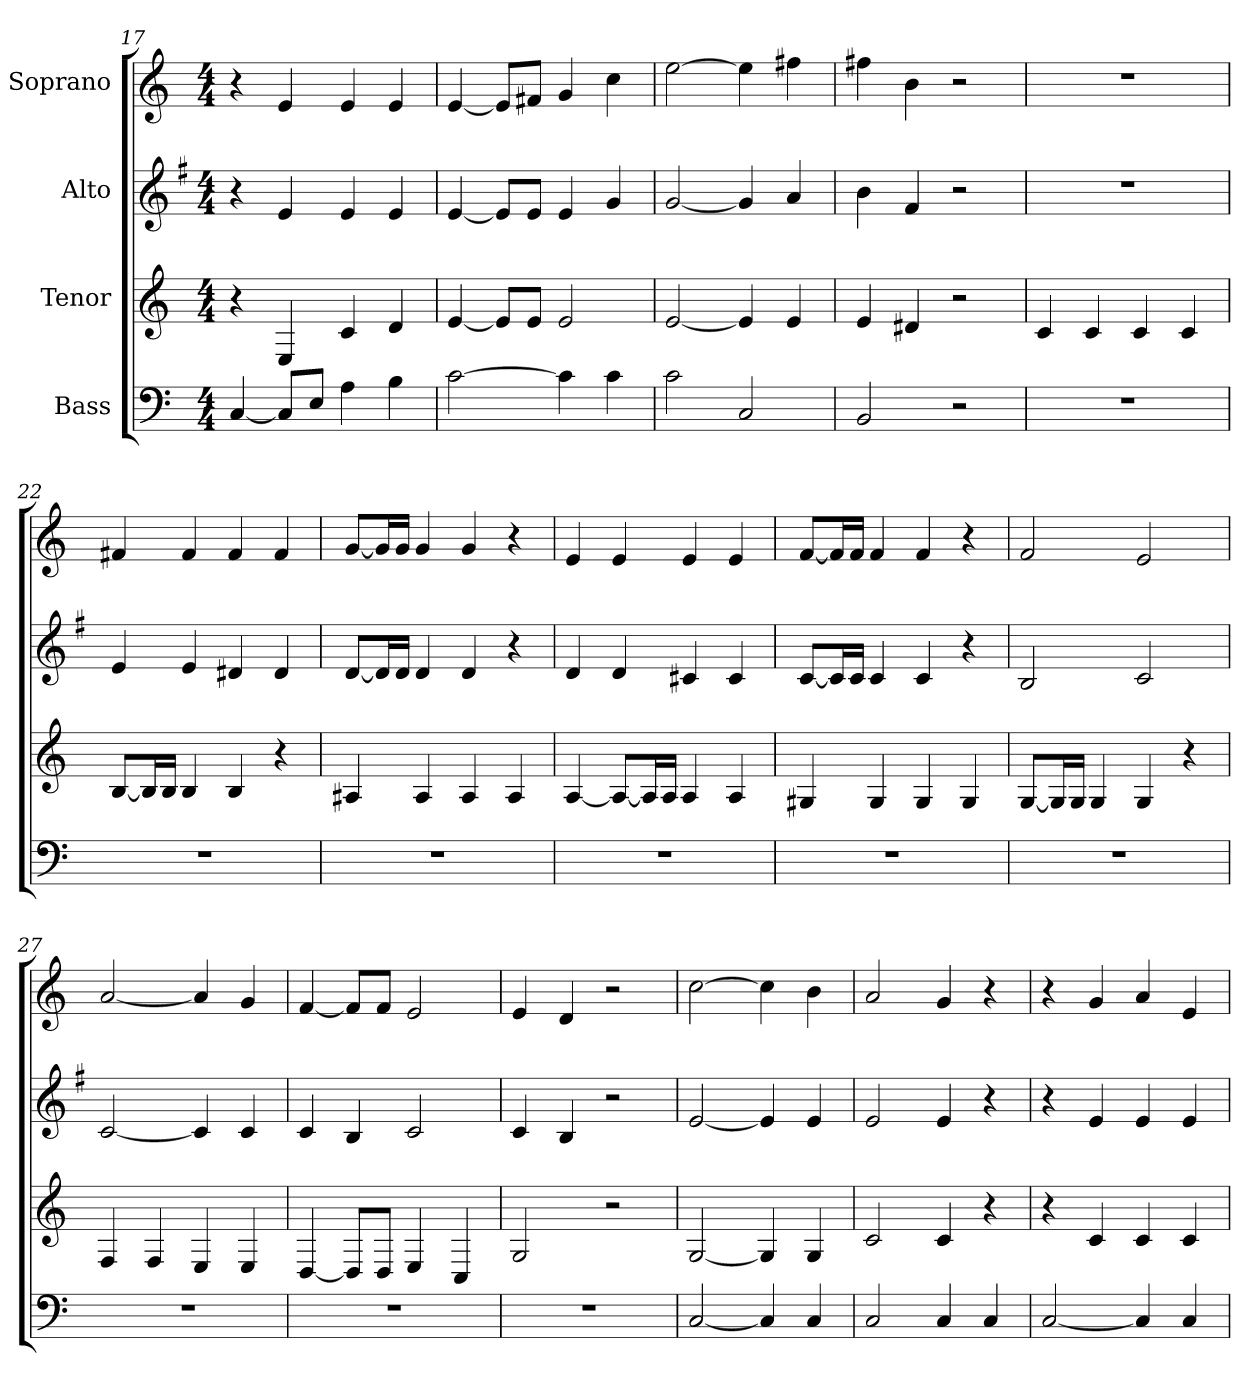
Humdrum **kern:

**kern	**kern	**kern	**kern
*part4	*part3	*part2	*part1
*staff4	*staff3	*staff2	*staff1
*I"Bass	*I"Tenor	*I"Alto	*I"Soprano
*clefF4	*clefG2	*clefG2	*clefG2
*k[]	*k[]	*k[f#]	*k[]
*C:	*C:	*G:	*C:
*M4/4	*M4/4	*M4/4	*M4/4
=17	=17	=17	=17
[4C/	4r	4r	4r
8C/L]	4E/	4e/	4e/
8E/J	.	.	.
4A\	4c/	4e/	4e/
4B\	4d/	4e/	4e/
!!LO:LB:g=z
=18	=18	=18	=18
[2c\	[4e/	[4e/	[4e/
.	8e/L]	8e/L]	8e/L]
.	8e/J	8e/J	8f#X/J
4c\]	2e/	4e/	4g/
4c\	.	4g/	4cc\
=19	=19	=19	=19
2c\	[2e/	[2g/	[2ee\
2C/	4e/]	4g/]	4ee\]
.	4e/	4a/	4ff#X\
=20	=20	=20	=20
2BB/	4e/	4b\	4ff#X\
.	4d#X/	4f#/	4b\
2r	2r	2r	2r
=21	=21	=21	=21
1r	4c/	1r	1r
.	4c/	.	.
.	4c/	.	.
.	4c/	.	.
=22	=22	=22	=22
1r	[8B/L	4e/	4f#X/
.	16B/L]	.	.
.	16B/JJ	.	.
.	4B/	4e/	4f#/
.	4B/	4d#X/	4f#/
.	4r	4d#/	4f#/
=23	=23	=23	=23
1r	4A#X/	[8d/L	[8g/L
.	.	16d/L]	16g/L]
.	.	16d/JJ	16g/JJ
.	4A#/	4d/	4g/
.	4A#/	4d/	4g/
.	4A#/	4r	4r
=24	=24	=24	=24
1r	[4A/	4d/	4e/
.	8A/L_	4d/	4e/
.	16A/L]	.	.
.	16A/JJ	.	.
.	4A/	4c#X/	4e/
.	4A/	4c#/	4e/
!!LO:PB:g=z
=25	=25	=25	=25
1r	4G#X/	[8c/L	[8f/L
.	.	16c/L]	16f/L]
.	.	16c/JJ	16f/JJ
.	4G#/	4c/	4f/
.	4G#/	4c/	4f/
.	4G#/	4r	4r
=26	=26	=26	=26
1r	[8G/L	2B/	2f/
.	16G/L]	.	.
.	16G/JJ	.	.
.	4G/	.	.
.	4G/	2c/	2e/
.	4r	.	.
=27	=27	=27	=27
1r	4F/	[2c/	[2a/
.	4F/	.	.
.	4E/	4c/]	4a/]
.	4E/	4c/	4g/
=28	=28	=28	=28
1r	[4D/	4c/	[4f/
.	8D/L]	4B/	8f/L]
.	8D/J	.	8f/J
.	4E/	2c/	2e/
.	4C/	.	.
=29	=29	=29	=29
1r	2G/	4c/	4e/
.	.	4B/	4d/
.	2r	2r	2r
=30	=30	=30	=30
[2C/	[2G/	[2e/	[2cc\
4C/]	4G/]	4e/]	4cc\]
4C/	4G/	4e/	4b\
=31	=31	=31	=31
2C/	2c/	2e/	2a/
4C/	4c/	4e/	4g/
4C/	4r	4r	4r
=32	=32	=32	=32
[2C/	4r	4r	4r
.	4c/	4e/	4g/
4C/]	4c/	4e/	4a/
4C/	4c/	4e/	4e/
=	=	=	=
*-	*-	*-	*-
